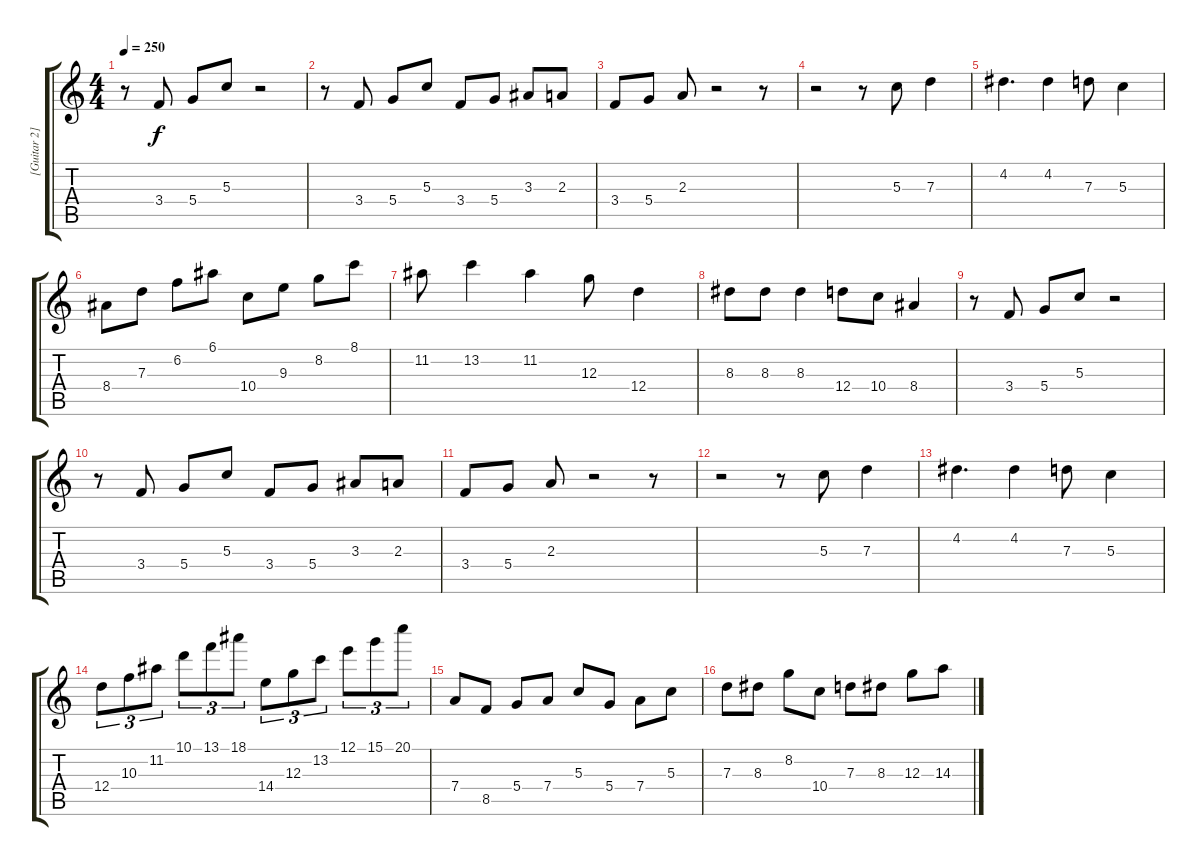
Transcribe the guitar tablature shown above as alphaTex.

\track ("[Guitar 2]" "[Guitar 2]") {instrument overdrivenguitar}
\staff {score tabs}
\tuning (E4 B3 G3 D3 A2 E2) {hide}
\ts (4 4)
\tempo 250
\clef g2
\ks c
r.8{dy f} 3.4.8 5.4.8 5.3.8 r.2 |
r.8 3.4.8 5.4.8 5.3.8 3.4.8 5.4.8 3.3.8 2.3.8 |
3.4.8 5.4.8 2.3.8 r.2 r.8 |
r.2 r.8 5.3.8 7.3.4 |
4.2.4{d} 4.2.4 7.3.8 5.3.4 |
8.4.8 7.3.8 6.2.8 6.1.8 10.4.8 9.3.8 8.2.8 8.1.8 |
11.2.8 13.2.4 11.2.4 12.3.8 12.4.4 |
8.3.8 8.3.8 8.3.4 12.4.8 10.4.8 8.4.4 |
r.8 3.4.8 5.4.8 5.3.8 r.2 |
r.8 3.4.8 5.4.8 5.3.8 3.4.8 5.4.8 3.3.8 2.3.8 |
3.4.8 5.4.8 2.3.8 r.2 r.8 |
r.2 r.8 5.3.8 7.3.4 |
4.2.4{d} 4.2.4 7.3.8 5.3.4 |
12.4.8{tu (3 2)} 10.3.8{tu (3 2)} 11.2.8{tu (3 2)} 10.1.8{tu (3 2)} 13.1.8{tu (3 2)} 18.1.8{tu (3 2)} 14.4.8{tu (3 2)} 12.3.8{tu (3 2)} 13.2.8{tu (3 2)} 12.1.8{tu (3 2)} 15.1.8{tu (3 2)} 20.1.8{tu (3 2)} |
7.4.8 8.5.8 5.4.8 7.4.8 5.3.8 5.4.8 7.4.8 5.3.8 |
7.3.8 8.3.8 8.2.8 10.4.8 7.3.8 8.3.8 12.3.8 14.3.8
